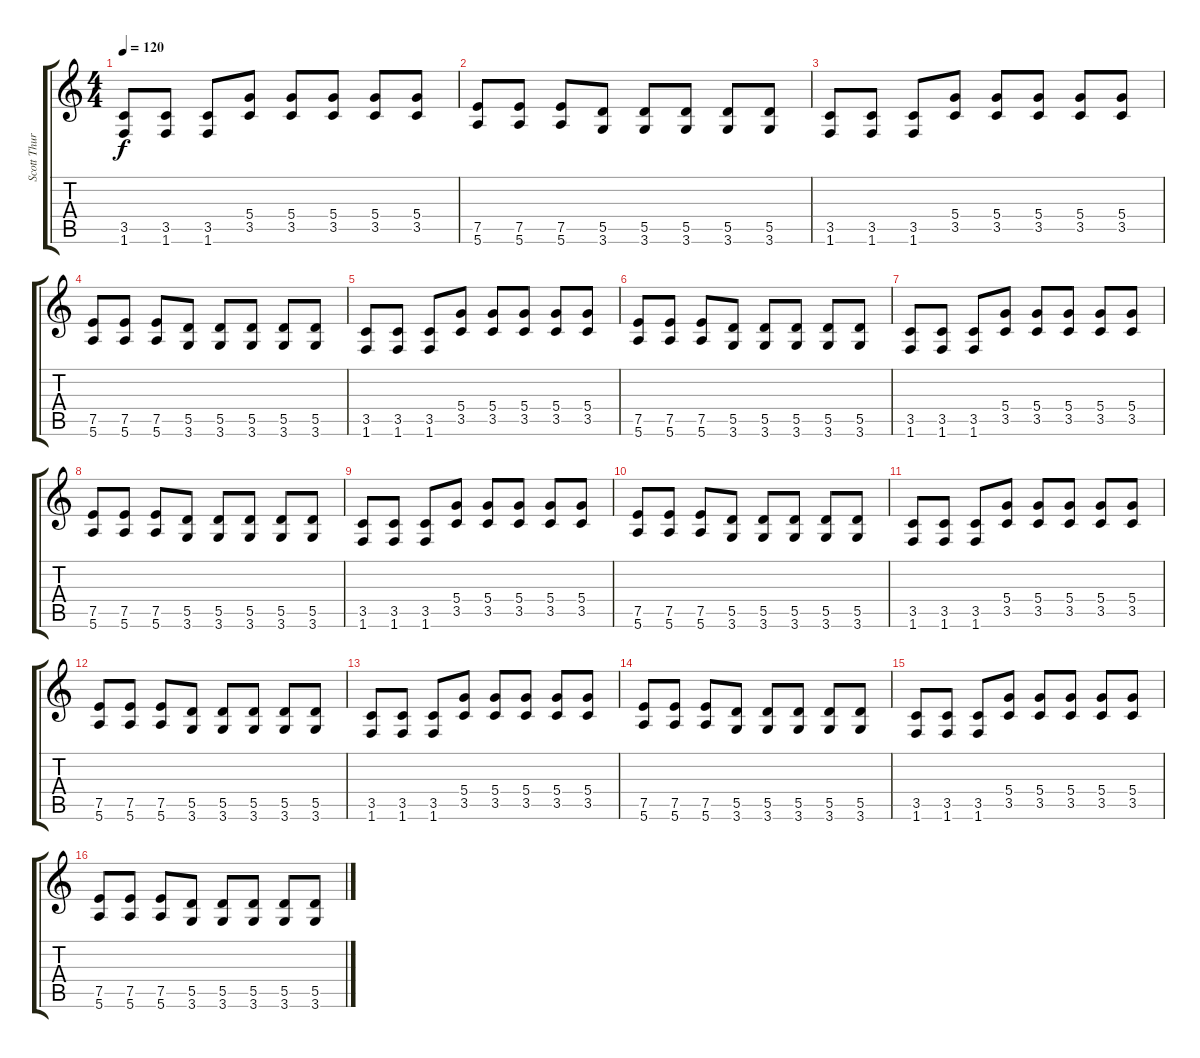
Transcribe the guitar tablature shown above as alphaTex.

\track ("Scott Thurston" "Scott Thur") {instrument electricguitarmuted}
\staff {score tabs}
\tuning (E4 B3 G3 D3 A2 E2) {hide}
\ts (4 4)
\tempo 120
\clef g2
\ks c
(3.5 1.6).8{dy f} (3.5 1.6).8 (3.5 1.6).8 (5.4 3.5).8 (5.4 3.5).8 (5.4 3.5).8 (5.4 3.5).8 (5.4 3.5).8 |
(7.5 5.6).8 (7.5 5.6).8 (7.5 5.6).8 (5.5 3.6).8 (5.5 3.6).8 (5.5 3.6).8 (5.5 3.6).8 (5.5 3.6).8 |
(3.5 1.6).8 (3.5 1.6).8 (3.5 1.6).8 (5.4 3.5).8 (5.4 3.5).8 (5.4 3.5).8 (5.4 3.5).8 (5.4 3.5).8 |
(7.5 5.6).8 (7.5 5.6).8 (7.5 5.6).8 (5.5 3.6).8 (5.5 3.6).8 (5.5 3.6).8 (5.5 3.6).8 (5.5 3.6).8 |
(3.5 1.6).8 (3.5 1.6).8 (3.5 1.6).8 (5.4 3.5).8 (5.4 3.5).8 (5.4 3.5).8 (5.4 3.5).8 (5.4 3.5).8 |
(7.5 5.6).8 (7.5 5.6).8 (7.5 5.6).8 (5.5 3.6).8 (5.5 3.6).8 (5.5 3.6).8 (5.5 3.6).8 (5.5 3.6).8 |
(3.5 1.6).8 (3.5 1.6).8 (3.5 1.6).8 (5.4 3.5).8 (5.4 3.5).8 (5.4 3.5).8 (5.4 3.5).8 (5.4 3.5).8 |
(7.5 5.6).8 (7.5 5.6).8 (7.5 5.6).8 (5.5 3.6).8 (5.5 3.6).8 (5.5 3.6).8 (5.5 3.6).8 (5.5 3.6).8 |
(3.5 1.6).8 (3.5 1.6).8 (3.5 1.6).8 (5.4 3.5).8 (5.4 3.5).8 (5.4 3.5).8 (5.4 3.5).8 (5.4 3.5).8 |
(7.5 5.6).8 (7.5 5.6).8 (7.5 5.6).8 (5.5 3.6).8 (5.5 3.6).8 (5.5 3.6).8 (5.5 3.6).8 (5.5 3.6).8 |
(3.5 1.6).8 (3.5 1.6).8 (3.5 1.6).8 (5.4 3.5).8 (5.4 3.5).8 (5.4 3.5).8 (5.4 3.5).8 (5.4 3.5).8 |
(7.5 5.6).8 (7.5 5.6).8 (7.5 5.6).8 (5.5 3.6).8 (5.5 3.6).8 (5.5 3.6).8 (5.5 3.6).8 (5.5 3.6).8 |
(3.5 1.6).8 (3.5 1.6).8 (3.5 1.6).8 (5.4 3.5).8 (5.4 3.5).8 (5.4 3.5).8 (5.4 3.5).8 (5.4 3.5).8 |
(7.5 5.6).8 (7.5 5.6).8 (7.5 5.6).8 (5.5 3.6).8 (5.5 3.6).8 (5.5 3.6).8 (5.5 3.6).8 (5.5 3.6).8 |
(3.5 1.6).8 (3.5 1.6).8 (3.5 1.6).8 (5.4 3.5).8 (5.4 3.5).8 (5.4 3.5).8 (5.4 3.5).8 (5.4 3.5).8 |
(7.5 5.6).8 (7.5 5.6).8 (7.5 5.6).8 (5.5 3.6).8 (5.5 3.6).8 (5.5 3.6).8 (5.5 3.6).8 (5.5 3.6).8
